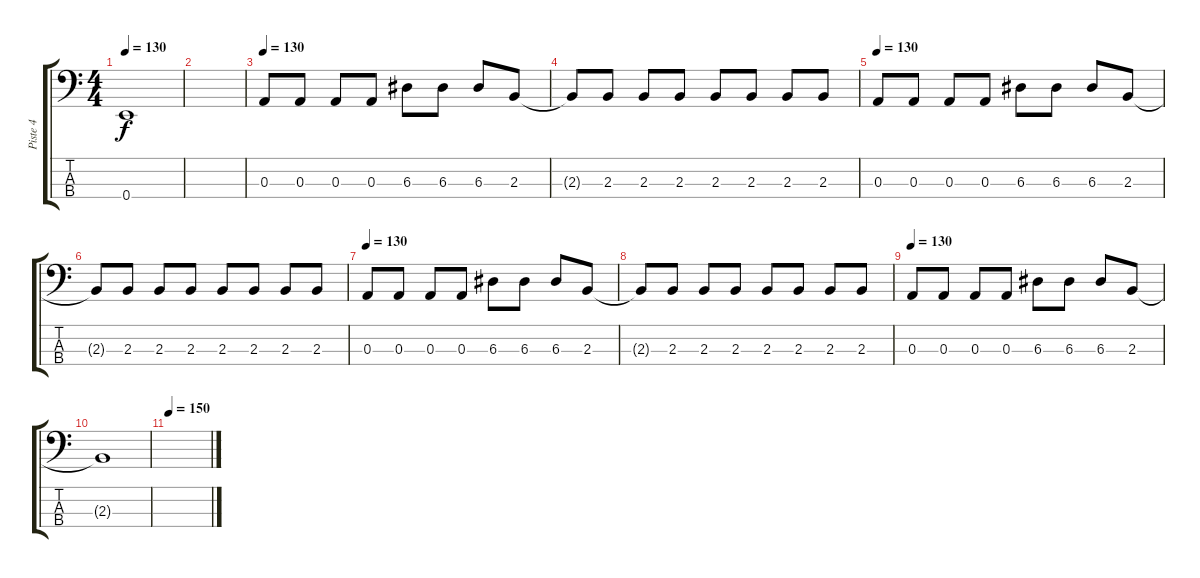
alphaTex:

\track ("Piste 4" "Piste 4") {instrument electricbassfinger}
\staff {score tabs}
\tuning (G2 D2 A1 E1) {hide}
\ts (4 4)
\tempo 130
\clef f4
\ks c
0.4{t}.1{dy f} |
|
\tempo 130
0.3.8 0.3.8 0.3.8 0.3.8 6.3.8 6.3.8 6.3.8 2.3.8 |
2.3{t}.8 2.3.8 2.3.8 2.3.8 2.3.8 2.3.8 2.3.8 2.3.8 |
\tempo 130
0.3.8 0.3.8 0.3.8 0.3.8 6.3.8 6.3.8 6.3.8 2.3.8 |
2.3{t}.8 2.3.8 2.3.8 2.3.8 2.3.8 2.3.8 2.3.8 2.3.8 |
\tempo 130
0.3.8 0.3.8 0.3.8 0.3.8 6.3.8 6.3.8 6.3.8 2.3.8 |
2.3{t}.8 2.3.8 2.3.8 2.3.8 2.3.8 2.3.8 2.3.8 2.3.8 |
\tempo 130
0.3.8 0.3.8 0.3.8 0.3.8 6.3.8 6.3.8 6.3.8 2.3.8 |
2.3{t}.1 |
\tempo 150
